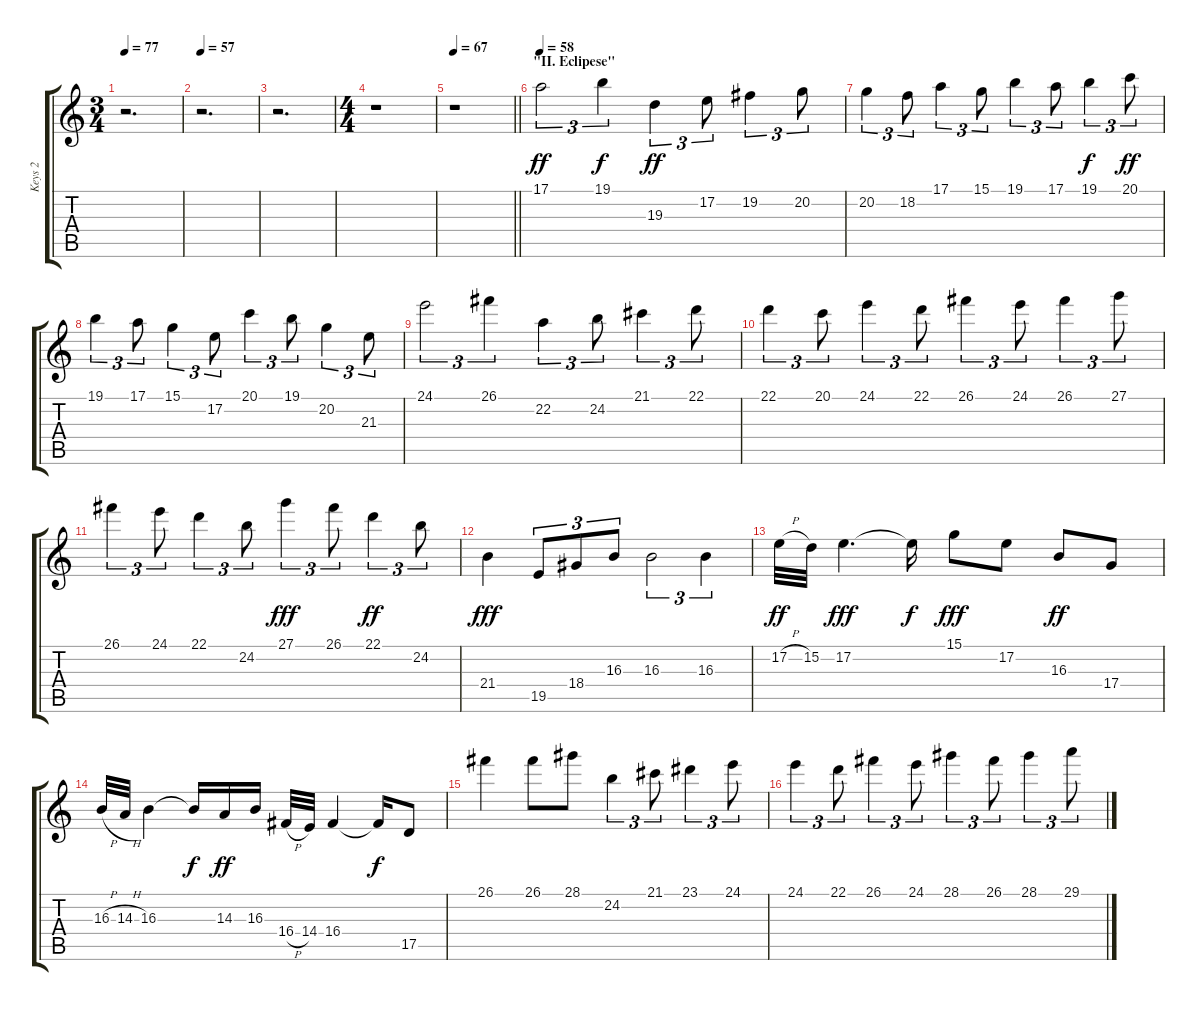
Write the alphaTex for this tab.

\track ("Keys 2" "Keys 2") {instrument lead1square}
\staff {score tabs}
\tuning (E4 B3 G3 D3 A2 E2) {hide}
\ts (3 4)
\tempo 77
\clef g2
\ks c
r.2{d dy fff} |
\tempo 57
r.2{d} |
r.2{d} |
\ts (4 4)
r.1 |
\tempo 67
\barLineRight lightlight
r.1 |
\section ("" "\"II. Eclipese\"")
\tempo 58
17.1.2{tu (3 2) dy ff balance 11} 19.1.4{tu (3 2) dy f} 19.3.4{tu (3 2) dy ff} 17.2.8{tu (3 2)} 19.2.4{tu (3 2)} 20.2.8{tu (3 2)} |
20.2.4{tu (3 2)} 18.2.8{tu (3 2)} 17.1.4{tu (3 2)} 15.1.8{tu (3 2)} 19.1.4{tu (3 2)} 17.1.8{tu (3 2)} 19.1.4{tu (3 2) dy f} 20.1.8{tu (3 2) dy ff} |
19.1.4{tu (3 2)} 17.1.8{tu (3 2)} 15.1.4{tu (3 2)} 17.2.8{tu (3 2)} 20.1.4{tu (3 2)} 19.1.8{tu (3 2)} 20.2.4{tu (3 2)} 21.3.8{tu (3 2)} |
24.1.2{tu (3 2)} 26.1.4{tu (3 2)} 22.2.4{tu (3 2)} 24.2.8{tu (3 2)} 21.1.4{tu (3 2)} 22.1.8{tu (3 2)} |
22.1.4{tu (3 2)} 20.1.8{tu (3 2)} 24.1.4{tu (3 2)} 22.1.8{tu (3 2)} 26.1.4{tu (3 2)} 24.1.8{tu (3 2)} 26.1.4{tu (3 2)} 27.1.8{tu (3 2)} |
26.1.4{tu (3 2)} 24.1.8{tu (3 2)} 22.1.4{tu (3 2)} 24.2.8{tu (3 2)} 27.1.4{tu (3 2) dy fff} 26.1.8{tu (3 2)} 22.1.4{tu (3 2) dy ff} 24.2.8{tu (3 2)} |
21.4.4{dy fff balance 8} 19.5.8{tu (3 2)} 18.4.8{tu (3 2)} 16.3.8{tu (3 2)} 16.3.2{tu (3 2)} 16.3.4{tu (3 2)} |
17.2{h}.32{dy ff} 15.2.32 17.2.4{d dy fff} 17.2{t}.16{dy f} 15.1.8{dy fff} 17.2.8 16.3.8{dy ff} 17.4.8 |
16.3{h}.32 14.3{h}.32 16.3.4 16.3{t}.16{dy f} 14.3.16{dy ff} 16.3.16 16.4{h}.32 14.4.32 16.4.4 16.4{t}.16{dy f} 17.5.8 |
26.1.4{balance 11} 26.1.8 28.1.8 24.2.4{tu (3 2)} 21.1.8{tu (3 2)} 23.1.4{tu (3 2)} 24.1.8{tu (3 2)} |
24.1.4{tu (3 2)} 22.1.8{tu (3 2)} 26.1.4{tu (3 2)} 24.1.8{tu (3 2)} 28.1.4{tu (3 2)} 26.1.8{tu (3 2)} 28.1.4{tu (3 2)} 29.1.8{tu (3 2)}
